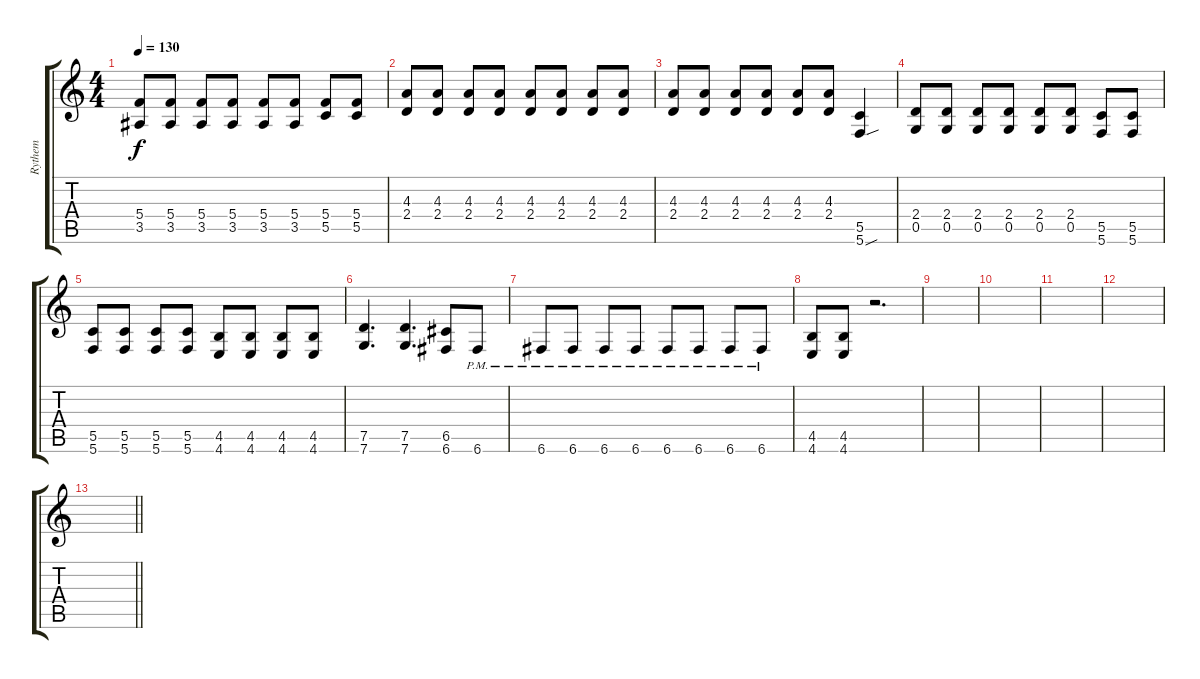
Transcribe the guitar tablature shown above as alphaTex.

\track ("Rythem" "Rythem") {instrument distortionguitar}
\staff {score tabs}
\tuning (D4 A3 F3 C3 G2 C2) {hide}
\ts (4 4)
\tempo 130
\clef g2
\ks c
(5.4 3.5).8{dy f} (5.4 3.5).8 (5.4 3.5).8 (5.4 3.5).8 (5.4 3.5).8 (5.4 3.5).8 (5.4 5.5).8 (5.4 5.5).8 |
(4.3 2.4).8 (4.3 2.4).8 (4.3 2.4).8 (4.3 2.4).8 (4.3 2.4).8 (4.3 2.4).8 (4.3 2.4).8 (4.3 2.4).8 |
(4.3 2.4).8 (4.3 2.4).8 (4.3 2.4).8 (4.3 2.4).8 (4.3 2.4).8 (4.3 2.4).8 (5.5 5.6{sou}).4 |
(2.4 0.5).8 (2.4 0.5).8 (2.4 0.5).8 (2.4 0.5).8 (2.4 0.5).8 (2.4 0.5).8 (5.5 5.6).8 (5.5 5.6).8 |
(5.5 5.6).8 (5.5 5.6).8 (5.5 5.6).8 (5.5 5.6).8 (4.5 4.6).8 (4.5 4.6).8 (4.5 4.6).8 (4.5 4.6).8 |
(7.5 7.6).4{d} (7.5 7.6).4{d} (6.5 6.6).8 6.6{pm}.8 |
6.6{pm}.8 6.6{pm}.8 6.6{pm}.8 6.6{pm}.8 6.6{pm}.8 6.6{pm}.8 6.6{pm}.8 6.6{pm}.8 |
(4.5 4.6).8 (4.5 4.6).8 r.2{d} |
|
|
|
|
\barLineRight lightlight
